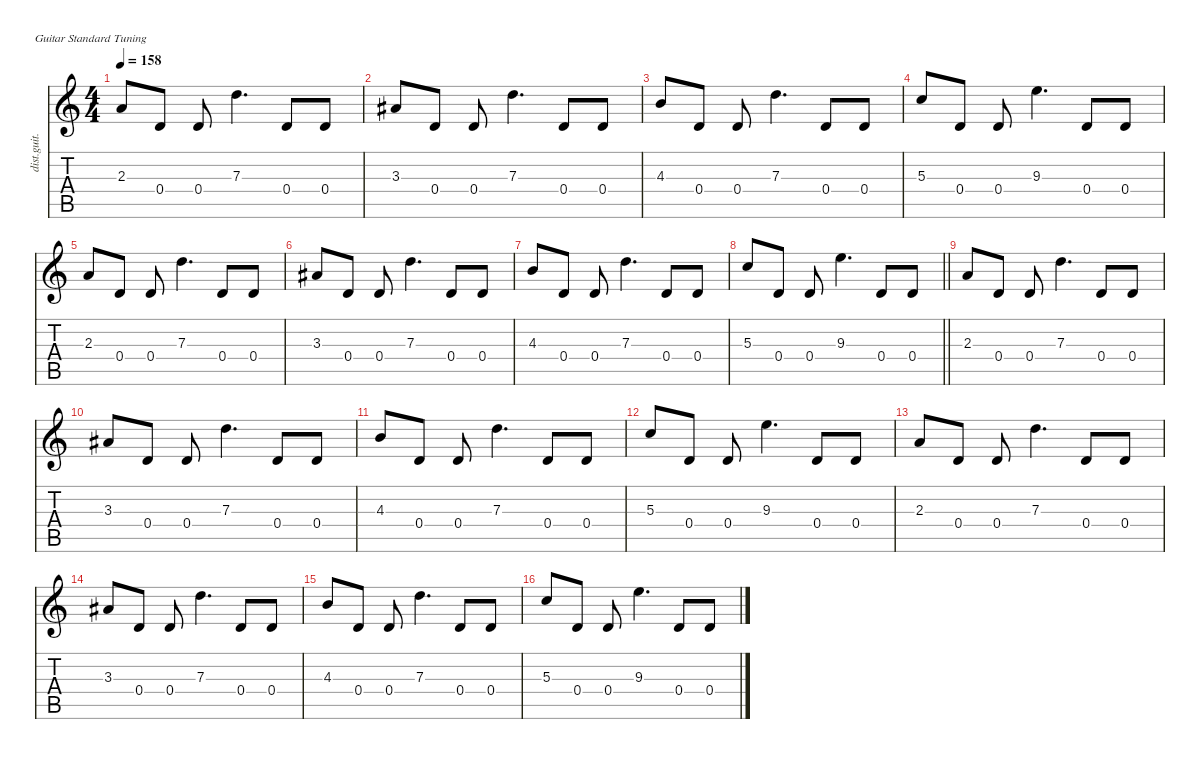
\defaultSystemsLayout 4
\hideDynamics
\bracketExtendMode nobrackets
\otherSystemsTrackNameOrientation horizontal
\track ("Guitar 1" "dist.guit.") {defaultSystemsLayout 4 instrument distortionguitar}
\staff {score tabs}
\tuning (E4 B3 G3 D3 A2 E2)
\ts (4 4)
\tempo 158
\clef g2
\ks c
2.3.8{dy f beam Up} 0.4.8{beam Up} 0.4.8{beam Up} 7.3.4{d beam Down} 0.4.8{beam Up} 0.4.8{beam Up} |
3.3{acc #}.8{beam Up} 0.4.8{beam Up} 0.4.8{beam Up} 7.3.4{d beam Down} 0.4.8{beam Up} 0.4.8{beam Up} |
4.3.8{beam Up} 0.4.8{beam Up} 0.4.8{beam Up} 7.3.4{d beam Down} 0.4.8{beam Up} 0.4.8{beam Up} |
5.3.8{beam Up} 0.4.8{beam Up} 0.4.8{beam Up} 9.3.4{d beam Down} 0.4.8{beam Up} 0.4.8{beam Up} |
2.3.8{beam Up} 0.4.8{beam Up} 0.4.8{beam Up} 7.3.4{d beam Down} 0.4.8{beam Up} 0.4.8{beam Up} |
3.3{acc #}.8{beam Up} 0.4.8{beam Up} 0.4.8{beam Up} 7.3.4{d beam Down} 0.4.8{beam Up} 0.4.8{beam Up} |
4.3.8{beam Up} 0.4.8{beam Up} 0.4.8{beam Up} 7.3.4{d beam Down} 0.4.8{beam Up} 0.4.8{beam Up} |
\barLineRight lightlight
5.3.8{beam Up} 0.4.8{beam Up} 0.4.8{beam Up} 9.3.4{d beam Down} 0.4.8{beam Up} 0.4.8{beam Up} |
2.3.8{beam Up} 0.4.8{beam Up} 0.4.8{beam Up} 7.3.4{d beam Down} 0.4.8{beam Up} 0.4.8{beam Up} |
3.3{acc #}.8{beam Up} 0.4.8{beam Up} 0.4.8{beam Up} 7.3.4{d beam Down} 0.4.8{beam Up} 0.4.8{beam Up} |
4.3.8{beam Up} 0.4.8{beam Up} 0.4.8{beam Up} 7.3.4{d beam Down} 0.4.8{beam Up} 0.4.8{beam Up} |
5.3.8{beam Up} 0.4.8{beam Up} 0.4.8{beam Up} 9.3.4{d beam Down} 0.4.8{beam Up} 0.4.8{beam Up} |
2.3.8{beam Up} 0.4.8{beam Up} 0.4.8{beam Up} 7.3.4{d beam Down} 0.4.8{beam Up} 0.4.8{beam Up} |
3.3{acc #}.8{beam Up} 0.4.8{beam Up} 0.4.8{beam Up} 7.3.4{d beam Down} 0.4.8{beam Up} 0.4.8{beam Up} |
4.3.8{beam Up} 0.4.8{beam Up} 0.4.8{beam Up} 7.3.4{d beam Down} 0.4.8{beam Up} 0.4.8{beam Up} |
5.3.8{beam Up} 0.4.8{beam Up} 0.4.8{beam Up} 9.3.4{d beam Down} 0.4.8{beam Up} 0.4.8{beam Up}
